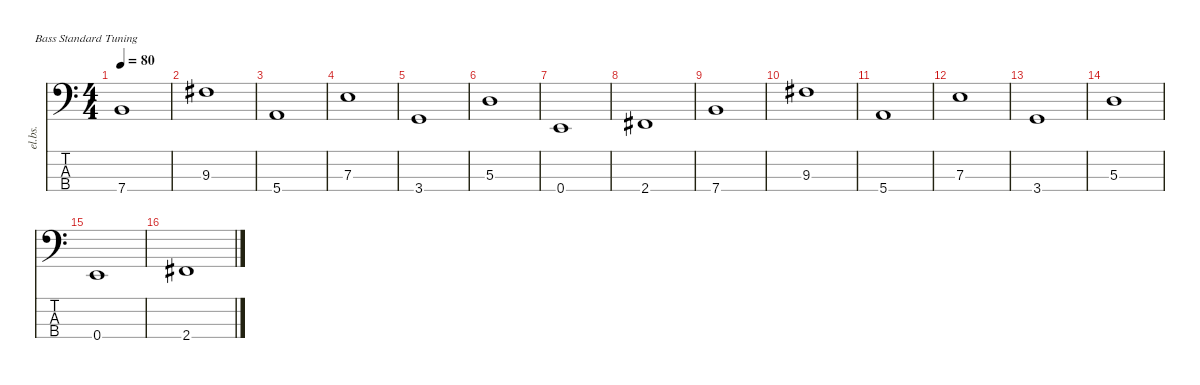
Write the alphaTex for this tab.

\defaultSystemsLayout 4
\hideDynamics
\bracketExtendMode nobrackets
\track ("Bass" "el.bs.") {instrument slapbass1}
\staff {score tabs}
\tuning (G2 D2 A1 E1)
\ts (4 4)
\tempo 80
\clef f4
\ks c
7.4.1{dy f instrument slapbass1} |
9.3{acc #}.1 |
5.4.1 |
7.3.1 |
3.4.1 |
5.3.1 |
0.4.1 |
2.4{acc #}.1 |
7.4.1 |
9.3{acc #}.1 |
5.4.1 |
7.3.1 |
3.4.1 |
5.3.1 |
0.4.1 |
2.4{acc #}.1
